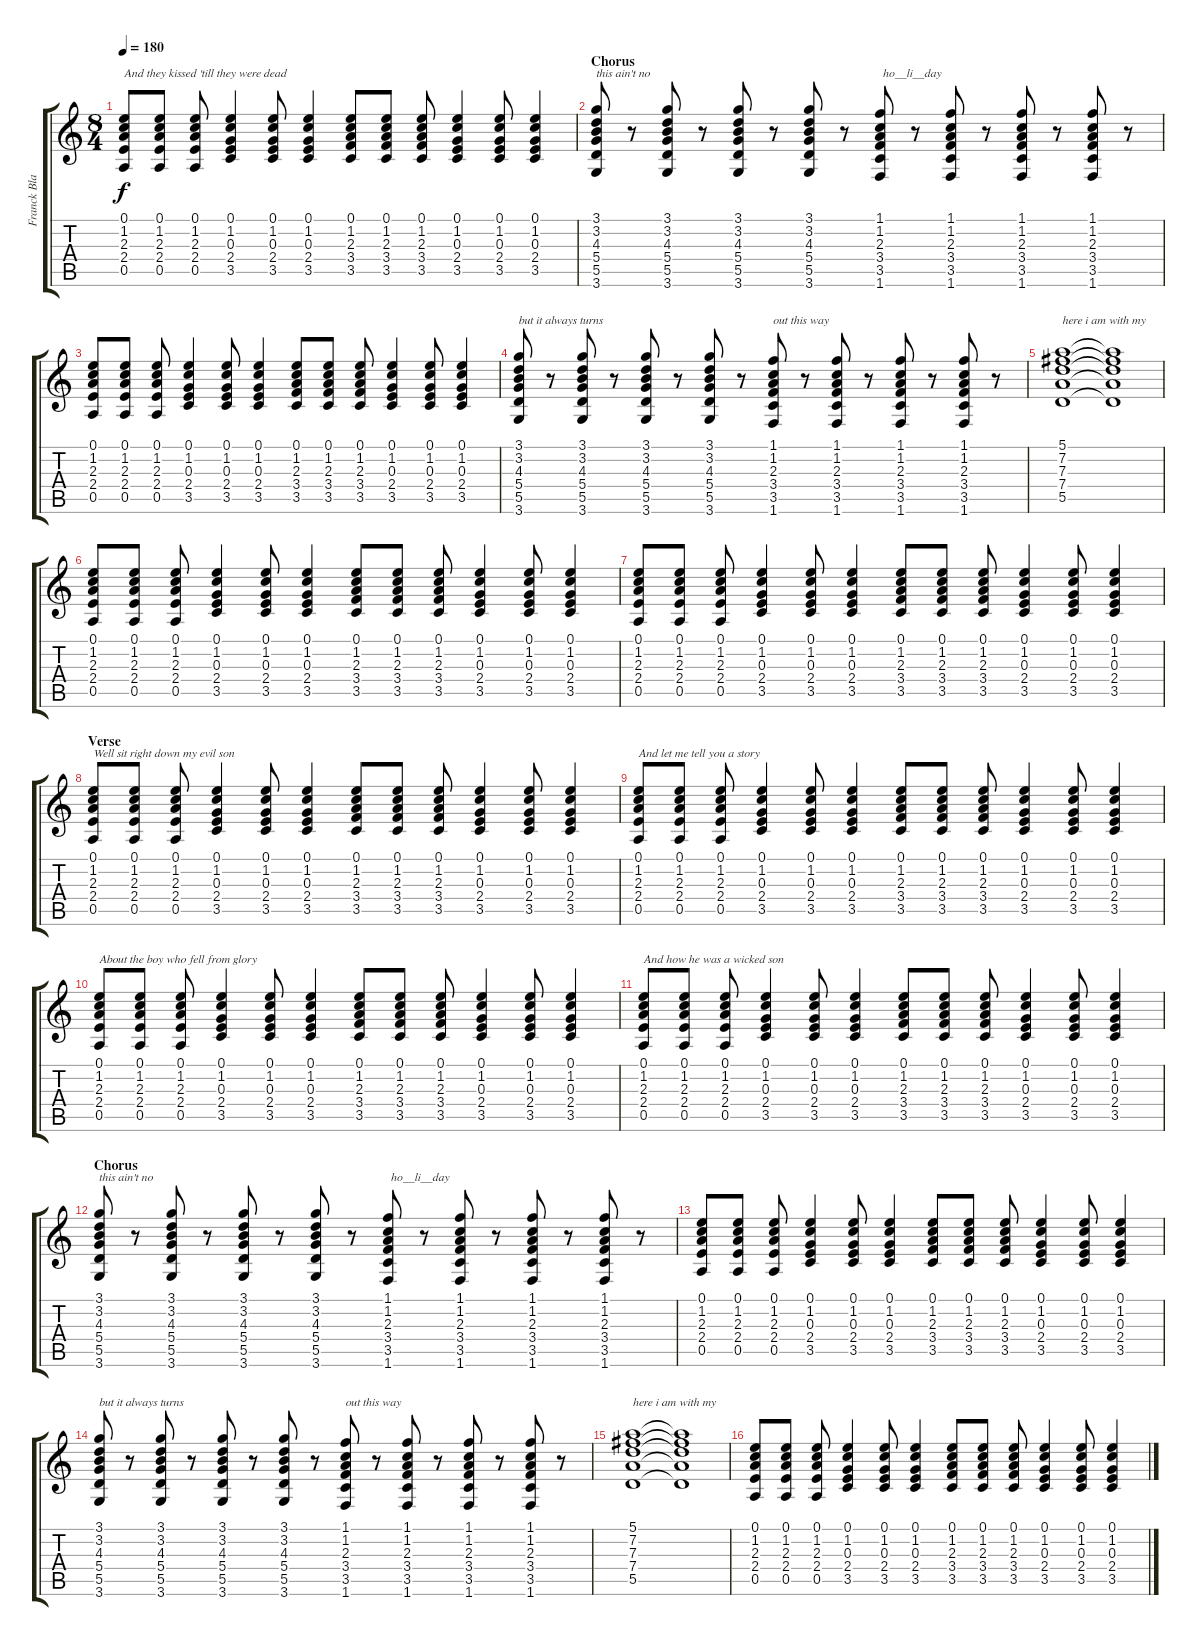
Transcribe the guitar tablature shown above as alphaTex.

\track ("Franck Black" "Franck Bla") {instrument acousticguitarsteel}
\staff {score tabs}
\tuning (E4 B3 G3 D3 A2 E2) {hide}
\ts (8 4)
\tempo 180
\clef g2
\ks c
(0.1 1.2 2.3 2.4 0.5).8{txt "And they kissed 'till they were dead" dy f} (0.1 1.2 2.3 2.4 0.5).8 (0.1 1.2 2.3 2.4 0.5).8 (0.1 1.2 0.3 2.4 3.5).4 (0.1 1.2 0.3 2.4 3.5).8 (0.1 1.2 0.3 2.4 3.5).4 (0.1 1.2 2.3 3.4 3.5).8 (0.1 1.2 2.3 3.4 3.5).8 (0.1 1.2 2.3 3.4 3.5).8 (0.1 1.2 0.3 2.4 3.5).4 (0.1 1.2 0.3 2.4 3.5).8 (0.1 1.2 0.3 2.4 3.5).4 |
\section ("" "Chorus")
(3.1 3.2 4.3 5.4 5.5 3.6).8{txt "this ain't no"} r.8 (3.1 3.2 4.3 5.4 5.5 3.6).8 r.8 (3.1 3.2 4.3 5.4 5.5 3.6).8 r.8 (3.1 3.2 4.3 5.4 5.5 3.6).8 r.8 (1.1 1.2 2.3 3.4 3.5 1.6).8{txt " ho__li__day"} r.8 (1.1 1.2 2.3 3.4 3.5 1.6).8 r.8 (1.1 1.2 2.3 3.4 3.5 1.6).8 r.8 (1.1 1.2 2.3 3.4 3.5 1.6).8 r.8 |
(0.1 1.2 2.3 2.4 0.5).8 (0.1 1.2 2.3 2.4 0.5).8 (0.1 1.2 2.3 2.4 0.5).8 (0.1 1.2 0.3 2.4 3.5).4 (0.1 1.2 0.3 2.4 3.5).8 (0.1 1.2 0.3 2.4 3.5).4 (0.1 1.2 2.3 3.4 3.5).8 (0.1 1.2 2.3 3.4 3.5).8 (0.1 1.2 2.3 3.4 3.5).8 (0.1 1.2 0.3 2.4 3.5).4 (0.1 1.2 0.3 2.4 3.5).8 (0.1 1.2 0.3 2.4 3.5).4 |
(3.1 3.2 4.3 5.4 5.5 3.6).8{txt "but it always turns"} r.8 (3.1 3.2 4.3 5.4 5.5 3.6).8 r.8 (3.1 3.2 4.3 5.4 5.5 3.6).8 r.8 (3.1 3.2 4.3 5.4 5.5 3.6).8 r.8 (1.1 1.2 2.3 3.4 3.5 1.6).8{txt "out this way"} r.8 (1.1 1.2 2.3 3.4 3.5 1.6).8 r.8 (1.1 1.2 2.3 3.4 3.5 1.6).8 r.8 (1.1 1.2 2.3 3.4 3.5 1.6).8 r.8 |
(5.1 7.2 7.3 7.4 5.5).1{txt "here i am with my"} (5.1{t} 7.2{t} 7.3{t} 7.4{t} 5.5{t}).1 |
(0.1 1.2 2.3 2.4 0.5).8 (0.1 1.2 2.3 2.4 0.5).8 (0.1 1.2 2.3 2.4 0.5).8 (0.1 1.2 0.3 2.4 3.5).4 (0.1 1.2 0.3 2.4 3.5).8 (0.1 1.2 0.3 2.4 3.5).4 (0.1 1.2 2.3 3.4 3.5).8 (0.1 1.2 2.3 3.4 3.5).8 (0.1 1.2 2.3 3.4 3.5).8 (0.1 1.2 0.3 2.4 3.5).4 (0.1 1.2 0.3 2.4 3.5).8 (0.1 1.2 0.3 2.4 3.5).4 |
(0.1 1.2 2.3 2.4 0.5).8 (0.1 1.2 2.3 2.4 0.5).8 (0.1 1.2 2.3 2.4 0.5).8 (0.1 1.2 0.3 2.4 3.5).4 (0.1 1.2 0.3 2.4 3.5).8 (0.1 1.2 0.3 2.4 3.5).4 (0.1 1.2 2.3 3.4 3.5).8 (0.1 1.2 2.3 3.4 3.5).8 (0.1 1.2 2.3 3.4 3.5).8 (0.1 1.2 0.3 2.4 3.5).4 (0.1 1.2 0.3 2.4 3.5).8 (0.1 1.2 0.3 2.4 3.5).4 |
\section ("" "Verse")
(0.1 1.2 2.3 2.4 0.5).8{txt "Well sit right down my evil son"} (0.1 1.2 2.3 2.4 0.5).8 (0.1 1.2 2.3 2.4 0.5).8 (0.1 1.2 0.3 2.4 3.5).4 (0.1 1.2 0.3 2.4 3.5).8 (0.1 1.2 0.3 2.4 3.5).4 (0.1 1.2 2.3 3.4 3.5).8 (0.1 1.2 2.3 3.4 3.5).8 (0.1 1.2 2.3 3.4 3.5).8 (0.1 1.2 0.3 2.4 3.5).4 (0.1 1.2 0.3 2.4 3.5).8 (0.1 1.2 0.3 2.4 3.5).4 |
(0.1 1.2 2.3 2.4 0.5).8{txt "And let me tell you a story"} (0.1 1.2 2.3 2.4 0.5).8 (0.1 1.2 2.3 2.4 0.5).8 (0.1 1.2 0.3 2.4 3.5).4 (0.1 1.2 0.3 2.4 3.5).8 (0.1 1.2 0.3 2.4 3.5).4 (0.1 1.2 2.3 3.4 3.5).8 (0.1 1.2 2.3 3.4 3.5).8 (0.1 1.2 2.3 3.4 3.5).8 (0.1 1.2 0.3 2.4 3.5).4 (0.1 1.2 0.3 2.4 3.5).8 (0.1 1.2 0.3 2.4 3.5).4 |
(0.1 1.2 2.3 2.4 0.5).8{txt "About the boy who fell from glory"} (0.1 1.2 2.3 2.4 0.5).8 (0.1 1.2 2.3 2.4 0.5).8 (0.1 1.2 0.3 2.4 3.5).4 (0.1 1.2 0.3 2.4 3.5).8 (0.1 1.2 0.3 2.4 3.5).4 (0.1 1.2 2.3 3.4 3.5).8 (0.1 1.2 2.3 3.4 3.5).8 (0.1 1.2 2.3 3.4 3.5).8 (0.1 1.2 0.3 2.4 3.5).4 (0.1 1.2 0.3 2.4 3.5).8 (0.1 1.2 0.3 2.4 3.5).4 |
(0.1 1.2 2.3 2.4 0.5).8{txt "And how he was a wicked son"} (0.1 1.2 2.3 2.4 0.5).8 (0.1 1.2 2.3 2.4 0.5).8 (0.1 1.2 0.3 2.4 3.5).4 (0.1 1.2 0.3 2.4 3.5).8 (0.1 1.2 0.3 2.4 3.5).4 (0.1 1.2 2.3 3.4 3.5).8 (0.1 1.2 2.3 3.4 3.5).8 (0.1 1.2 2.3 3.4 3.5).8 (0.1 1.2 0.3 2.4 3.5).4 (0.1 1.2 0.3 2.4 3.5).8 (0.1 1.2 0.3 2.4 3.5).4 |
\section ("" "Chorus")
(3.1 3.2 4.3 5.4 5.5 3.6).8{txt "this ain't no"} r.8 (3.1 3.2 4.3 5.4 5.5 3.6).8 r.8 (3.1 3.2 4.3 5.4 5.5 3.6).8 r.8 (3.1 3.2 4.3 5.4 5.5 3.6).8 r.8 (1.1 1.2 2.3 3.4 3.5 1.6).8{txt " ho__li__day"} r.8 (1.1 1.2 2.3 3.4 3.5 1.6).8 r.8 (1.1 1.2 2.3 3.4 3.5 1.6).8 r.8 (1.1 1.2 2.3 3.4 3.5 1.6).8 r.8 |
\section ("" "")
(0.1 1.2 2.3 2.4 0.5).8 (0.1 1.2 2.3 2.4 0.5).8 (0.1 1.2 2.3 2.4 0.5).8 (0.1 1.2 0.3 2.4 3.5).4 (0.1 1.2 0.3 2.4 3.5).8 (0.1 1.2 0.3 2.4 3.5).4 (0.1 1.2 2.3 3.4 3.5).8 (0.1 1.2 2.3 3.4 3.5).8 (0.1 1.2 2.3 3.4 3.5).8 (0.1 1.2 0.3 2.4 3.5).4 (0.1 1.2 0.3 2.4 3.5).8 (0.1 1.2 0.3 2.4 3.5).4 |
\section ("" "")
(3.1 3.2 4.3 5.4 5.5 3.6).8{txt "but it always turns"} r.8 (3.1 3.2 4.3 5.4 5.5 3.6).8 r.8 (3.1 3.2 4.3 5.4 5.5 3.6).8 r.8 (3.1 3.2 4.3 5.4 5.5 3.6).8 r.8 (1.1 1.2 2.3 3.4 3.5 1.6).8{txt "out this way"} r.8 (1.1 1.2 2.3 3.4 3.5 1.6).8 r.8 (1.1 1.2 2.3 3.4 3.5 1.6).8 r.8 (1.1 1.2 2.3 3.4 3.5 1.6).8 r.8 |
(5.1 7.2 7.3 7.4 5.5).1{txt "here i am with my"} (5.1{t} 7.2{t} 7.3{t} 7.4{t} 5.5{t}).1 |
(0.1 1.2 2.3 2.4 0.5).8 (0.1 1.2 2.3 2.4 0.5).8 (0.1 1.2 2.3 2.4 0.5).8 (0.1 1.2 0.3 2.4 3.5).4 (0.1 1.2 0.3 2.4 3.5).8 (0.1 1.2 0.3 2.4 3.5).4 (0.1 1.2 2.3 3.4 3.5).8 (0.1 1.2 2.3 3.4 3.5).8 (0.1 1.2 2.3 3.4 3.5).8 (0.1 1.2 0.3 2.4 3.5).4 (0.1 1.2 0.3 2.4 3.5).8 (0.1 1.2 0.3 2.4 3.5).4
